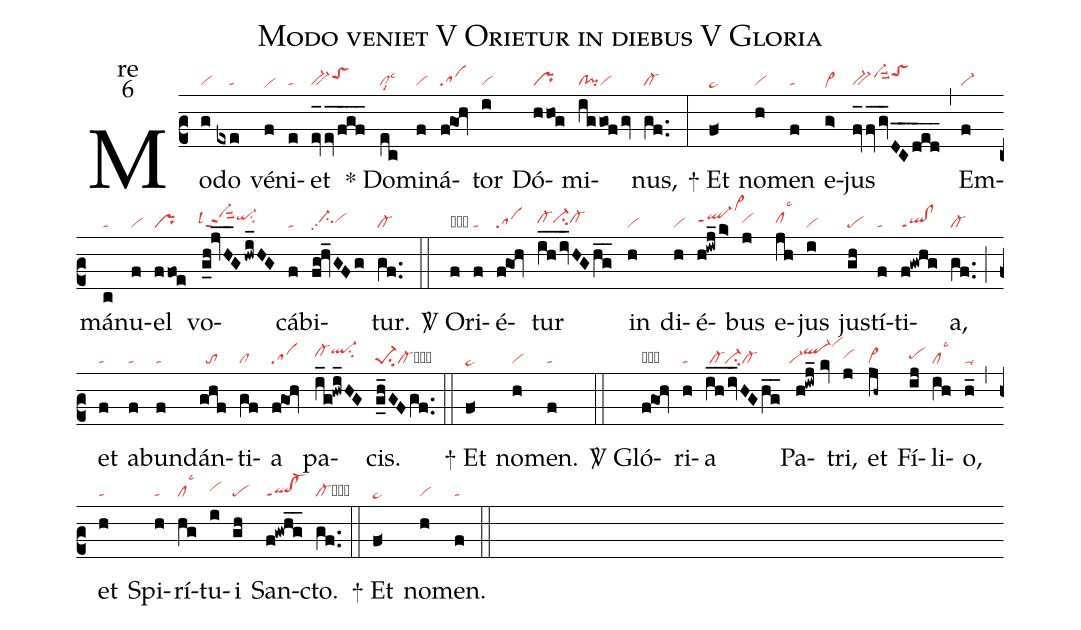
name:Modo veniet V Orietur in diebus V Gloria;
office-part:re;
mode:6;
nabc-lines:1;
%%
(c2) Mo(g|vi)do(exe|////ta) vé(f|vihe)ni(e|ta)et(ev_ev_/fgf___|bv-toShi)
<sp>*</sp>~Do(ec|cllsc3lsi8)mi(f|vi)ná(f@goh|sa)tor(i|vi) Dó(hhog|pr)mi(iggof/gv|cl!pivi)nus,(gf..|cl-) (:)

<sp>+</sp> Et(f<|ta>he) no(h|vi)men(f|ta) e(g>|vi>he)jus(fv_fv_gvDC___ded___|bv-vi-hisuu2toShj) (,)
Em(f|vi-)má(c|ta)nu(f|vi)el(ffoe|pr) vo(g_h!jvH__G/hwi_HG|`vi-hjppt2suu2lsl4qi-hisu2)cá(f|ta)bi(fg!hv_GFg|//ci-hhpp2vihh)tur.(gf..|cl-) (::)

<sp>V/</sp> O(f|obta)ri(f|ta)é(f@goh|sa)tur(ih__/iv_HGhg__|cl-hhci-hhcl-hh) in(h|vi) di(h|vi)é(h!iwj_/k>|ql-hhppt1vi>hm)bus(j|vihh) e(jh|clhhlsc3)jus(i|vi) jus(gh|pe)tí(f|ta)ti(f!gwhg|ql!clppt1)a,(gf..|cl-) (;) et(f|ta) a(f|ta)bun(f|ta)dán(ghf|//to)ti(gf|cl)a(f!goh|sa) pa(i_g!hwi_HG|cl-hiql-hjsu2)cis.(g_h_GFgf..|pe-1su2cl-cb) (::)

<sp>+</sp> Et(f<|ta>he) no(h|vi)men.(f|ta) (::)

<sp>V/</sp> Gló(f@goh|obsa)ri(h|ta)a(ih__/iv_HGhg__|/cl-ci-cl-) Pa(h!iwj_//kv|``vi-ql-hjvihm)tri,(j|vihh) et(jh~|vi>) Fí(ij|pehh)li(ih|cllsc3)o,(h_|ta-) (,) et(h|ta) Spi(h|ta)rí(hg|cllsc3)tu(i|vihh)i(gh|pe) San(f!gwhg__|ql!cl-ppt1)cto.(gf..|cl-cb) (::)

<sp>+</sp> Et(f<|ta>he) no(h|vi)men.(f|ta) (::)
